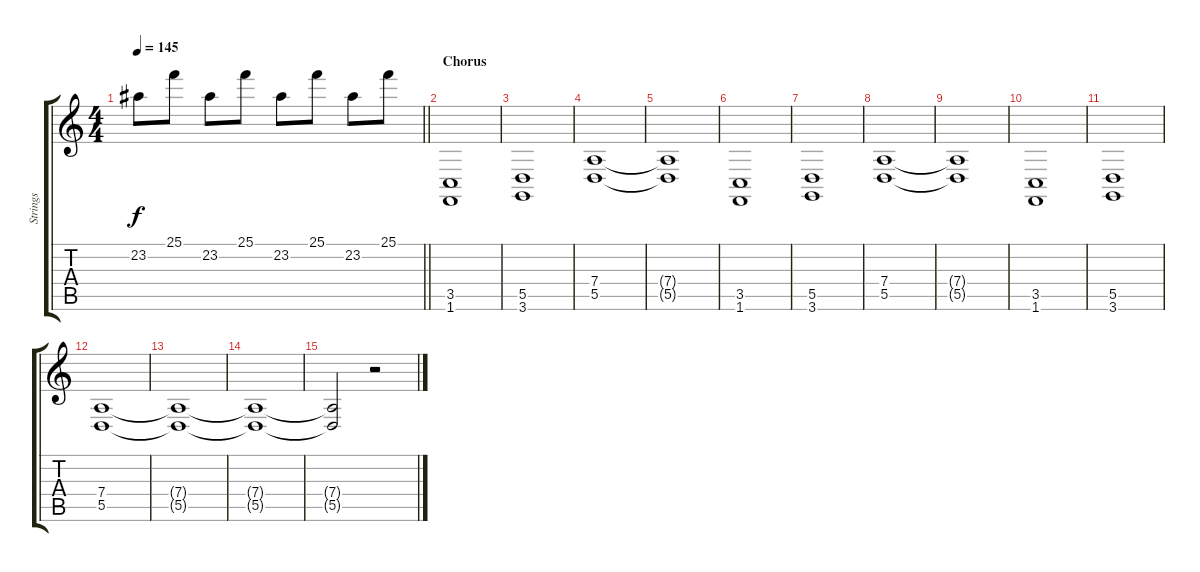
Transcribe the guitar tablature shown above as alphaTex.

\track ("Strings" "Strings") {instrument stringensemble2}
\staff {score tabs}
\tuning (E4 B3 G3 D3 A2 E2) {hide}
\ts (4 4)
\tempo 145
\clef g2
\barLineRight lightlight
\ks c
23.2.8{dy f} 25.1.8 23.2.8 25.1.8 23.2.8 25.1.8 23.2.8 25.1.8 |
\section ("" "Chorus")
(3.5 1.6).1{volume 12} |
(5.5 3.6).1 |
(7.4 5.5).1 |
(7.4{t} 5.5{t}).1 |
(3.5 1.6).1 |
(5.5 3.6).1 |
(7.4 5.5).1 |
(7.4{t} 5.5{t}).1 |
(3.5 1.6).1 |
(5.5 3.6).1 |
(7.4 5.5).1 |
(7.4{t} 5.5{t}).1 |
(7.4{t} 5.5{t}).1 |
(7.4{t} 5.5{t}).2 r.2
